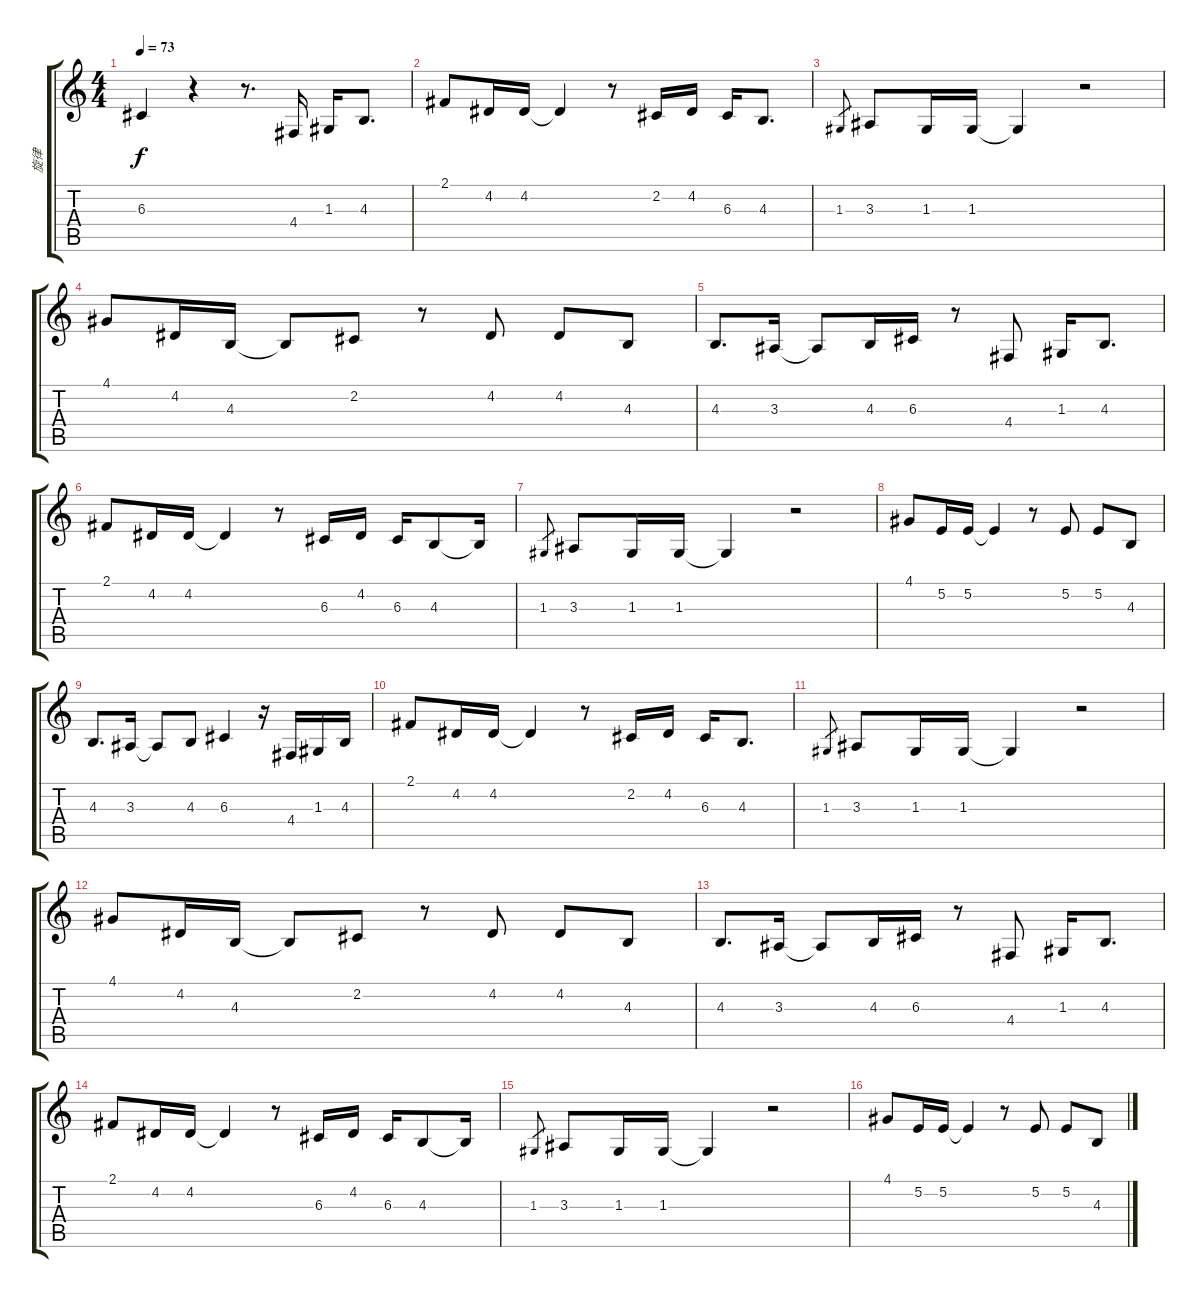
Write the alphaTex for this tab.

\track ("旋律" "旋律") {instrument flute}
\staff {score tabs}
\tuning (E4 B3 G3 D3 A2 E2) {hide}
\ts (4 4)
\tempo 73
\clef g2
\ks c
6.3.4{dy f} r.4 r.8{d} 4.4.16 1.3.16 4.3.8{d} |
2.1.8 4.2.16 4.2.16 4.2{t}.4 r.8 2.2.16 4.2.16 6.3.16 4.3.8{d} |
1.3.8{gr} 3.3.8 1.3.16 1.3.16 1.3{t}.4 r.2 |
4.1.8 4.2.16 4.3.16 4.3{t}.8 2.2.8 r.8 4.2.8 4.2.8 4.3.8 |
4.3.8{d} 3.3.16 3.3{t}.8 4.3.16 6.3.16 r.8 4.4.8 1.3.16 4.3.8{d} |
2.1.8 4.2.16 4.2.16 4.2{t}.4 r.8 6.3.16 4.2.16 6.3.16 4.3.8 4.3{t}.16 |
1.3.8{gr} 3.3.8 1.3.16 1.3.16 1.3{t}.4 r.2 |
4.1.8 5.2.16 5.2.16 5.2{t}.4 r.8 5.2.8 5.2.8 4.3.8 |
4.3.8{d} 3.3.16 3.3{t}.8 4.3.8 6.3.4 r.16 4.4.16 1.3.16 4.3.16 |
2.1.8 4.2.16 4.2.16 4.2{t}.4 r.8 2.2.16 4.2.16 6.3.16 4.3.8{d} |
1.3.8{gr} 3.3.8 1.3.16 1.3.16 1.3{t}.4 r.2 |
4.1.8 4.2.16 4.3.16 4.3{t}.8 2.2.8 r.8 4.2.8 4.2.8 4.3.8 |
4.3.8{d} 3.3.16 3.3{t}.8 4.3.16 6.3.16 r.8 4.4.8 1.3.16 4.3.8{d} |
2.1.8 4.2.16 4.2.16 4.2{t}.4 r.8 6.3.16 4.2.16 6.3.16 4.3.8 4.3{t}.16 |
1.3.8{gr} 3.3.8 1.3.16 1.3.16 1.3{t}.4 r.2 |
4.1.8 5.2.16 5.2.16 5.2{t}.4 r.8 5.2.8 5.2.8 4.3.8
